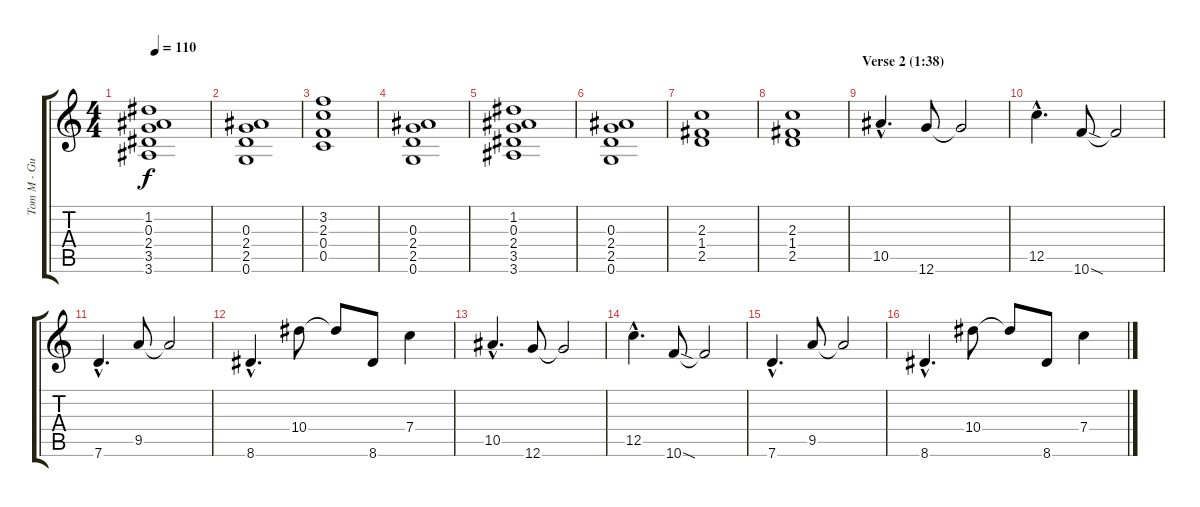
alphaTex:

\track ("Tom M - Guitar" "Tom M - Gu") {instrument electricguitarclean}
\staff {score tabs}
\tuning (G4 D4 Bb3 F3 C3 G2) {hide}
\ts (4 4)
\tempo 110
\clef g2
\ks c
(1.2 0.3 2.4 3.5 3.6).1{dy f} |
(0.3 2.4 2.5 0.6).1 |
(3.2 2.3 0.4 0.5).1 |
(0.3 2.4 2.5 0.6).1 |
(1.2 0.3 2.4 3.5 3.6).1 |
(0.3 2.4 2.5 0.6).1 |
(2.3 1.4 2.5).1 |
(2.3 1.4 2.5).1 |
\section ("" "Verse 2 (1:38)")
10.5{hac}.4{d} 12.6.8 12.6{t}.2 |
12.5{hac}.4{d} 10.6{sod}.8 10.6{t}.2 |
7.6{hac}.4{d} 9.5.8 9.5{t}.2 |
8.6{hac}.4{d} 10.4.8 10.4{t}.8 8.6.8 7.4.4 |
10.5{hac}.4{d} 12.6.8 12.6{t}.2 |
12.5{hac}.4{d} 10.6{sod}.8 10.6{t}.2 |
7.6{hac}.4{d} 9.5.8 9.5{t}.2 |
8.6{hac}.4{d} 10.4.8 10.4{t}.8 8.6.8 7.4.4
